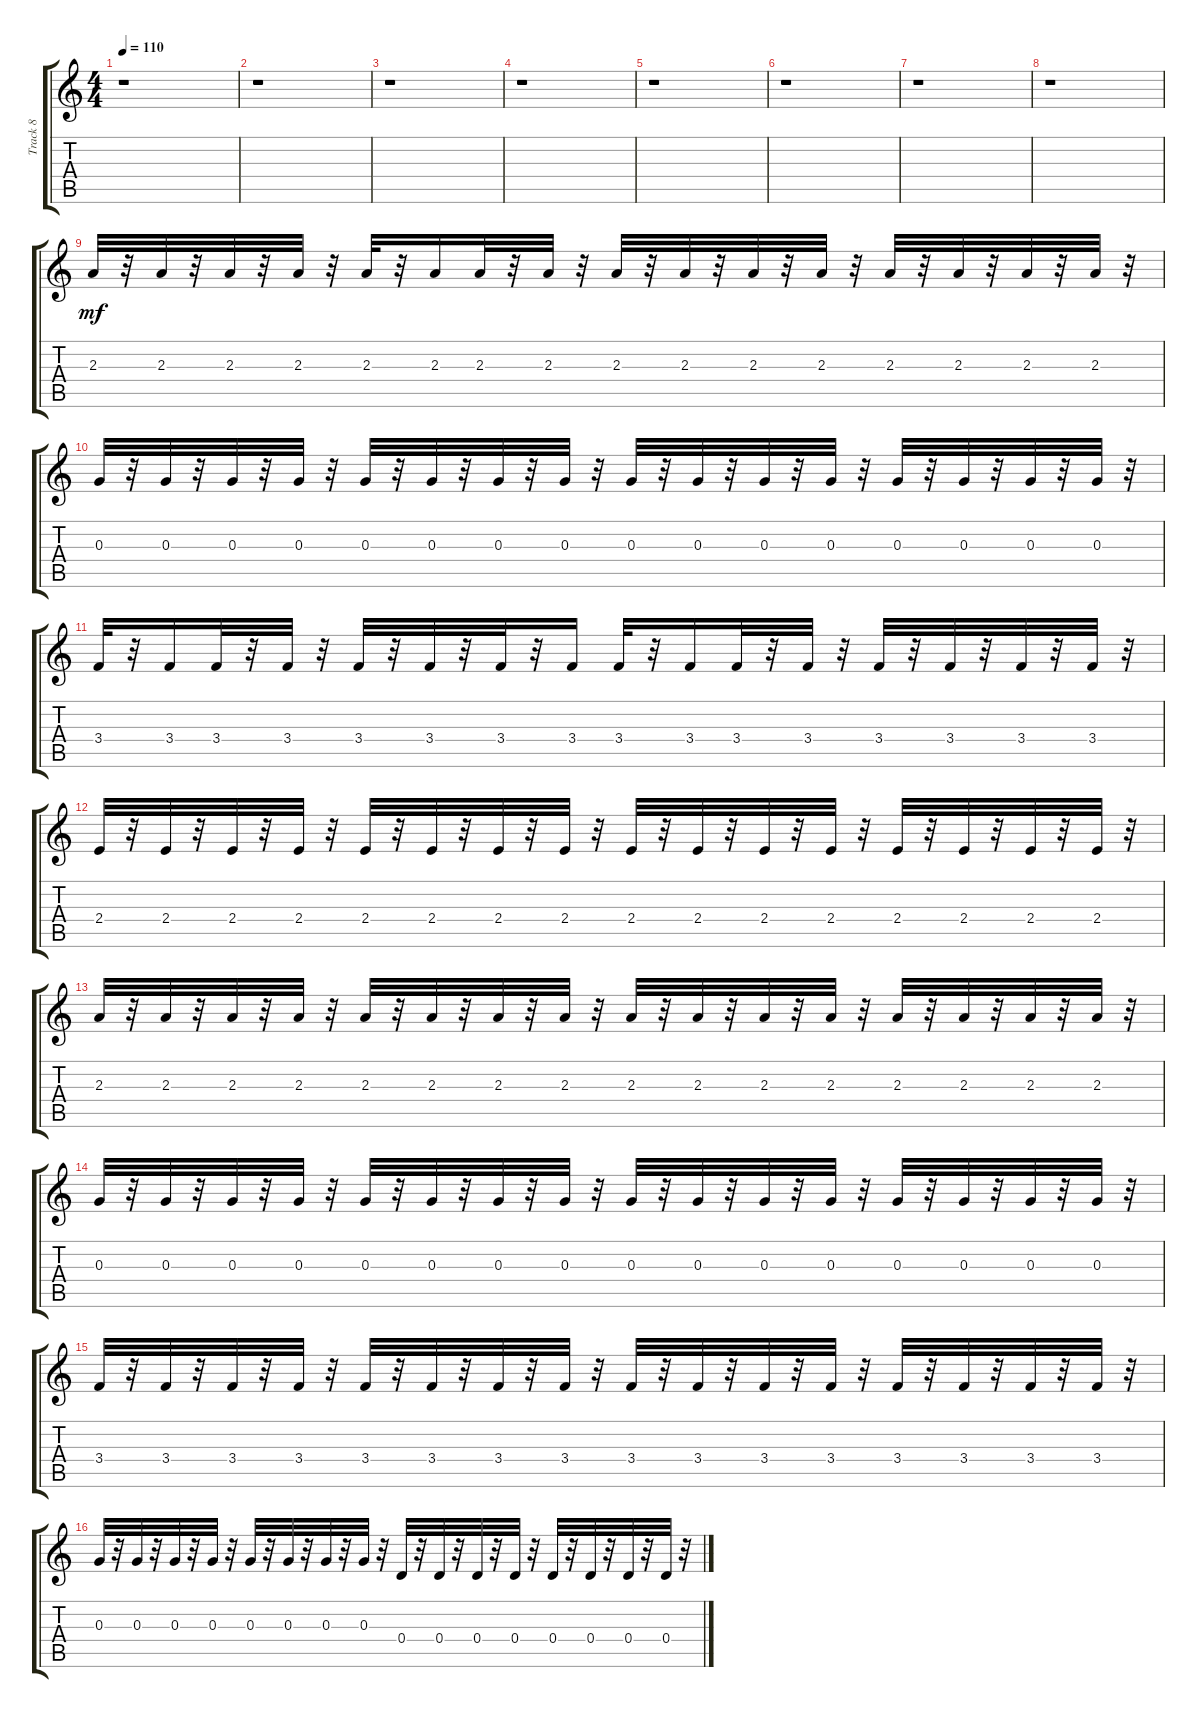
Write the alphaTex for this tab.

\track ("Track 8" "Track 8") {instrument electricguitarmuted}
\staff {score tabs}
\tuning (E4 B3 G3 D3 A2 E2) {hide}
\ts (4 4)
\tempo 110
\clef g2
\ks c
r.1{dy f} |
r.1 |
r.1 |
r.1 |
r.1 |
r.1 |
r.1 |
r.1 |
2.3.32{dy mf} r.32 2.3.32 r.32 2.3.32 r.32 2.3.32 r.32 2.3.32 r.32 2.3.16 2.3.32 r.32 2.3.32 r.32 2.3.32 r.32 2.3.32 r.32 2.3.32 r.32 2.3.32 r.32 2.3.32 r.32 2.3.32 r.32 2.3.32 r.32 2.3.32 r.32 |
0.3.32 r.32 0.3.32 r.32 0.3.32 r.32 0.3.32 r.32 0.3.32 r.32 0.3.32 r.32 0.3.32 r.32 0.3.32 r.32 0.3.32 r.32 0.3.32 r.32 0.3.32 r.32 0.3.32 r.32 0.3.32 r.32 0.3.32 r.32 0.3.32 r.32 0.3.32 r.32 |
3.4.32 r.32 3.4.16 3.4.32 r.32 3.4.32 r.32 3.4.32 r.32 3.4.32 r.32 3.4.32 r.32 3.4.16 3.4.32 r.32 3.4.16 3.4.32 r.32 3.4.32 r.32 3.4.32 r.32 3.4.32 r.32 3.4.32 r.32 3.4.32 r.32 |
2.4.32 r.32 2.4.32 r.32 2.4.32 r.32 2.4.32 r.32 2.4.32 r.32 2.4.32 r.32 2.4.32 r.32 2.4.32 r.32 2.4.32 r.32 2.4.32 r.32 2.4.32 r.32 2.4.32 r.32 2.4.32 r.32 2.4.32 r.32 2.4.32 r.32 2.4.32 r.32 |
2.3.32 r.32 2.3.32 r.32 2.3.32 r.32 2.3.32 r.32 2.3.32 r.32 2.3.32 r.32 2.3.32 r.32 2.3.32 r.32 2.3.32 r.32 2.3.32 r.32 2.3.32 r.32 2.3.32 r.32 2.3.32 r.32 2.3.32 r.32 2.3.32 r.32 2.3.32 r.32 |
0.3.32 r.32 0.3.32 r.32 0.3.32 r.32 0.3.32 r.32 0.3.32 r.32 0.3.32 r.32 0.3.32 r.32 0.3.32 r.32 0.3.32 r.32 0.3.32 r.32 0.3.32 r.32 0.3.32 r.32 0.3.32 r.32 0.3.32 r.32 0.3.32 r.32 0.3.32 r.32 |
3.4.32 r.32 3.4.32 r.32 3.4.32 r.32 3.4.32 r.32 3.4.32 r.32 3.4.32 r.32 3.4.32 r.32 3.4.32 r.32 3.4.32 r.32 3.4.32 r.32 3.4.32 r.32 3.4.32 r.32 3.4.32 r.32 3.4.32 r.32 3.4.32 r.32 3.4.32 r.32 |
0.3.32 r.32 0.3.32 r.32 0.3.32 r.32 0.3.32 r.32 0.3.32 r.32 0.3.32 r.32 0.3.32 r.32 0.3.32 r.32 0.4.32 r.32 0.4.32 r.32 0.4.32 r.32 0.4.32 r.32 0.4.32 r.32 0.4.32 r.32 0.4.32 r.32 0.4.32 r.32
